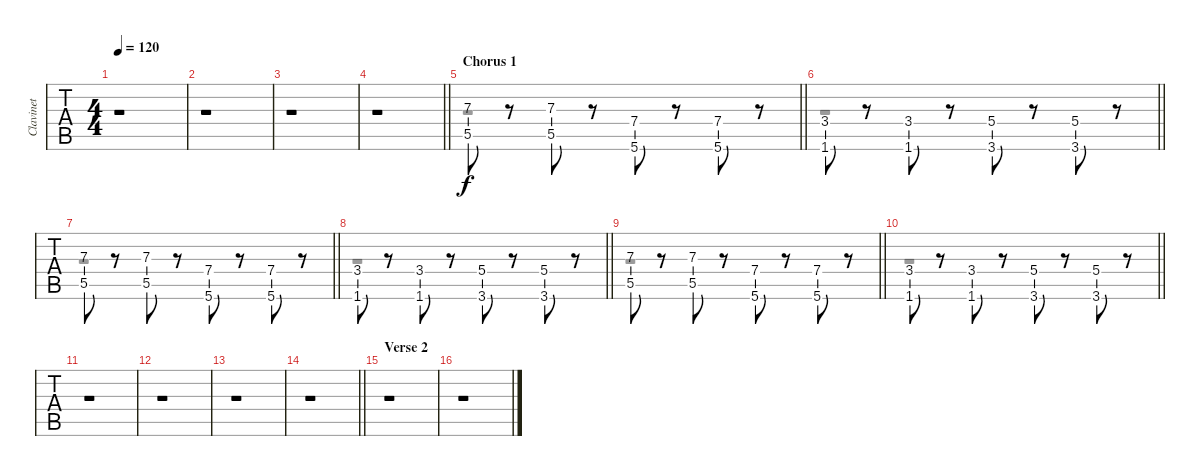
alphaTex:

\track ("Clavinet" "Clavinet") {instrument clavinet}
\staff {tabs}
\tuning (E4 B3 G3 D3 A2 E2) {hide}
\voice
\ts (4 4)
\tempo 120
\clef g2
\ks c
r.1{dy f} |
r.1 |
r.1 |
\barLineRight lightlight
r.1 |
\section ("" "Chorus 1")
\barLineRight lightlight
(7.3 5.5).8 r.8 (7.3 5.5).8 r.8 (7.4 5.6).8 r.8 (7.4 5.6).8 r.8 |
\barLineRight lightlight
(3.4 1.6).8 r.8 (3.4 1.6).8 r.8 (5.4 3.6).8 r.8 (5.4 3.6).8 r.8 |
\barLineRight lightlight
(7.3 5.5).8 r.8 (7.3 5.5).8 r.8 (7.4 5.6).8 r.8 (7.4 5.6).8 r.8 |
\barLineRight lightlight
(3.4 1.6).8 r.8 (3.4 1.6).8 r.8 (5.4 3.6).8 r.8 (5.4 3.6).8 r.8 |
\barLineRight lightlight
(7.3 5.5).8 r.8 (7.3 5.5).8 r.8 (7.4 5.6).8 r.8 (7.4 5.6).8 r.8 |
\barLineRight lightlight
(3.4 1.6).8 r.8 (3.4 1.6).8 r.8 (5.4 3.6).8 r.8 (5.4 3.6).8 r.8 |
r.1 |
r.1 |
r.1 |
\barLineRight lightlight
r.1 |
\section ("" "Verse 2")
r.1 |
r.1
\voice
\clef g2
\ottava regular
\simile none
\ks c
r.1{dy f} |
r.1 |
r.1 |
\barLineRight lightlight
r.1 |
\barLineRight lightlight
r.1 |
\barLineRight lightlight
r.1 |
\barLineRight lightlight
r.1 |
\barLineRight lightlight
r.1 |
\barLineRight lightlight
r.1 |
\barLineRight lightlight
r.1 |
r.1 |
r.1 |
r.1 |
\barLineRight lightlight
r.1 |
r.1 |
r.1
